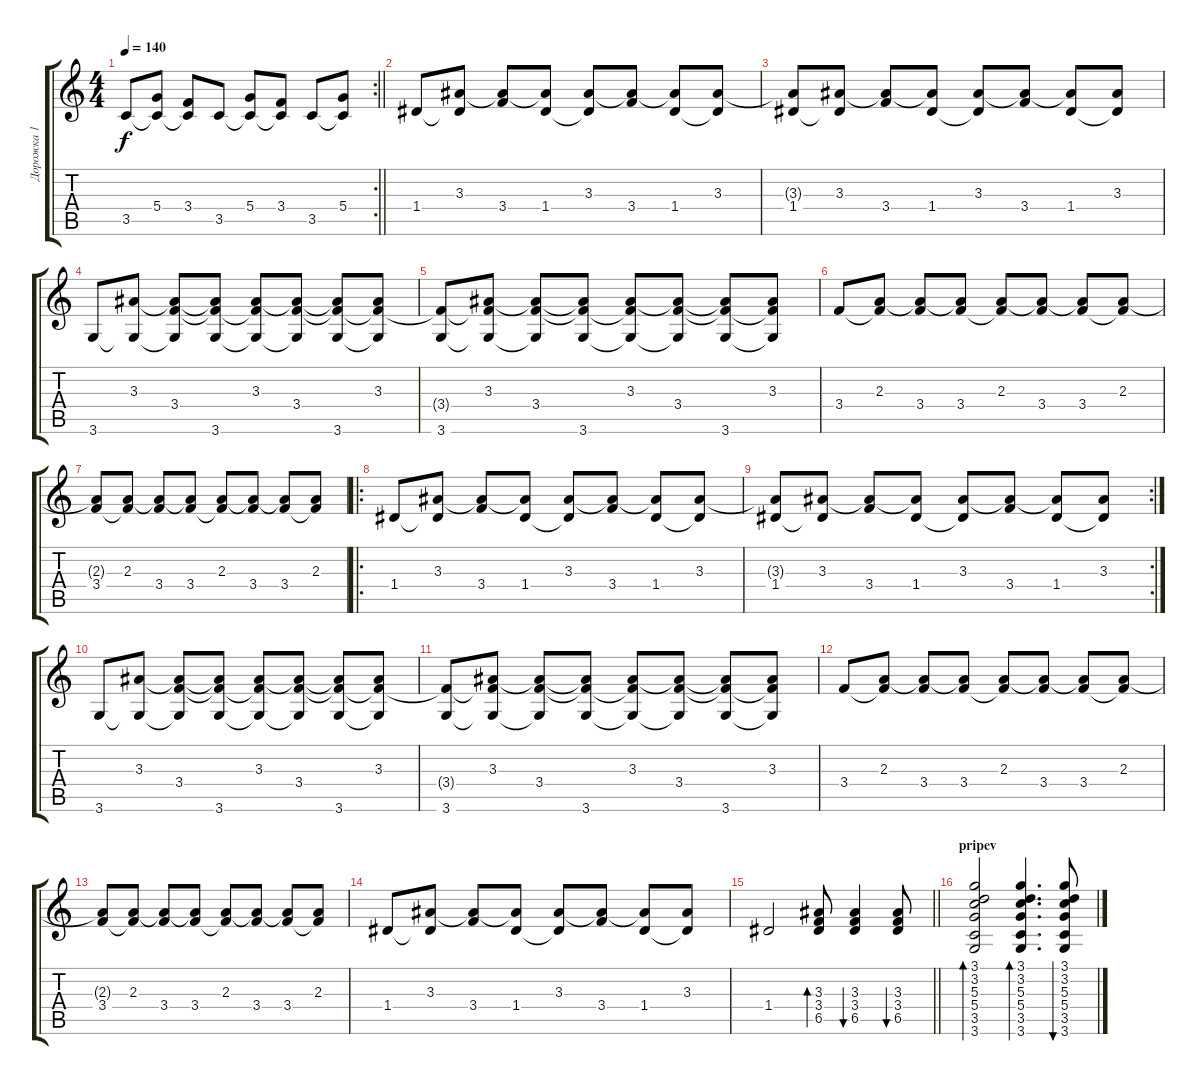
\track ("Дорожка 1" "Дорожка 1") {instrument acousticguitarsteel}
\staff {score tabs}
\tuning (E4 B3 G3 D3 A2 E2) {hide}
\rc 2
\ts (4 4)
\tempo 140
\clef g2
\barLineRight lightlight
\ks c
3.5.8{dy f} (5.4 3.5{t}).8 (3.4 3.5{t}).8 3.5.8 (5.4 3.5{t}).8 (3.4 3.5{t}).8 3.5.8 (5.4 3.5{t}).8 |
1.4.8 (3.3 1.4{t}).8 (3.3{t} 3.4).8 (3.3{t} 1.4).8 (3.3 1.4{t}).8 (3.3{t} 3.4).8 (3.3{t} 1.4).8 (3.3 1.4{t}).8 |
(3.3{t} 1.4).8 (3.3 1.4{t}).8 (3.3{t} 3.4).8 (3.3{t} 1.4).8 (3.3 1.4{t}).8 (3.3{t} 3.4).8 (3.3{t} 1.4).8 (3.3 1.4{t}).8 |
3.6.8 (3.3 3.6{t}).8 (3.3{t} 3.4 3.6{t}).8 (3.3{t} 3.4{t} 3.6).8 (3.3 3.4{t} 3.6{t}).8 (3.3{t} 3.4 3.6{t}).8 (3.3{t} 3.4{t} 3.6).8 (3.3 3.4{t} 3.6{t}).8 |
(3.4{t} 3.6).8 (3.3 3.4{t} 3.6{t}).8 (3.3{t} 3.4 3.6{t}).8 (3.3{t} 3.4{t} 3.6).8 (3.3 3.4{t} 3.6{t}).8 (3.3{t} 3.4 3.6{t}).8 (3.3{t} 3.4{t} 3.6).8 (3.3 3.4{t} 3.6{t}).8 |
3.4.8 (2.3 3.4{t}).8 (2.3{t} 3.4).8 (2.3{t} 3.4).8 (2.3 3.4{t}).8 (2.3{t} 3.4).8 (2.3{t} 3.4).8 (2.3 3.4{t}).8 |
(2.3{t} 3.4).8 (2.3 3.4{t}).8 (2.3{t} 3.4).8 (2.3{t} 3.4).8 (2.3 3.4{t}).8 (2.3{t} 3.4).8 (2.3{t} 3.4).8 (2.3 3.4{t}).8 |
\ro
1.4.8 (3.3 1.4{t}).8 (3.3{t} 3.4).8 (3.3{t} 1.4).8 (3.3 1.4{t}).8 (3.3{t} 3.4).8 (3.3{t} 1.4).8 (3.3 1.4{t}).8 |
\rc 2
(3.3{t} 1.4).8 (3.3 1.4{t}).8 (3.3{t} 3.4).8 (3.3{t} 1.4).8 (3.3 1.4{t}).8 (3.3{t} 3.4).8 (3.3{t} 1.4).8 (3.3 1.4{t}).8 |
3.6.8 (3.3 3.6{t}).8 (3.3{t} 3.4 3.6{t}).8 (3.3{t} 3.4{t} 3.6).8 (3.3 3.4{t} 3.6{t}).8 (3.3{t} 3.4 3.6{t}).8 (3.3{t} 3.4{t} 3.6).8 (3.3 3.4{t} 3.6{t}).8 |
(3.4{t} 3.6).8 (3.3 3.4{t} 3.6{t}).8 (3.3{t} 3.4 3.6{t}).8 (3.3{t} 3.4{t} 3.6).8 (3.3 3.4{t} 3.6{t}).8 (3.3{t} 3.4 3.6{t}).8 (3.3{t} 3.4{t} 3.6).8 (3.3 3.4{t} 3.6{t}).8 |
3.4.8 (2.3 3.4{t}).8 (2.3{t} 3.4).8 (2.3{t} 3.4).8 (2.3 3.4{t}).8 (2.3{t} 3.4).8 (2.3{t} 3.4).8 (2.3 3.4{t}).8 |
(2.3{t} 3.4).8 (2.3 3.4{t}).8 (2.3{t} 3.4).8 (2.3{t} 3.4).8 (2.3 3.4{t}).8 (2.3{t} 3.4).8 (2.3{t} 3.4).8 (2.3 3.4{t}).8 |
1.4.8 (3.3 1.4{t}).8 (3.3{t} 3.4).8 (3.3{t} 1.4).8 (3.3 1.4{t}).8 (3.3{t} 3.4).8 (3.3{t} 1.4).8 (3.3 1.4{t}).8 |
\barLineRight lightlight
1.4.2 (3.3 3.4 6.5).8{bd 60} (3.3 3.4 6.5).4{bu 60} (3.3 3.4 6.5).8{bu 60} |
\section ("" "pripev")
(3.1 3.2 5.3 5.4 3.5 3.6).2{bd 60} (3.1 3.2 5.3 5.4 3.5 3.6).4{d bd 60} (3.1 3.2 5.3 5.4 3.5 3.6).8{bu 60}
